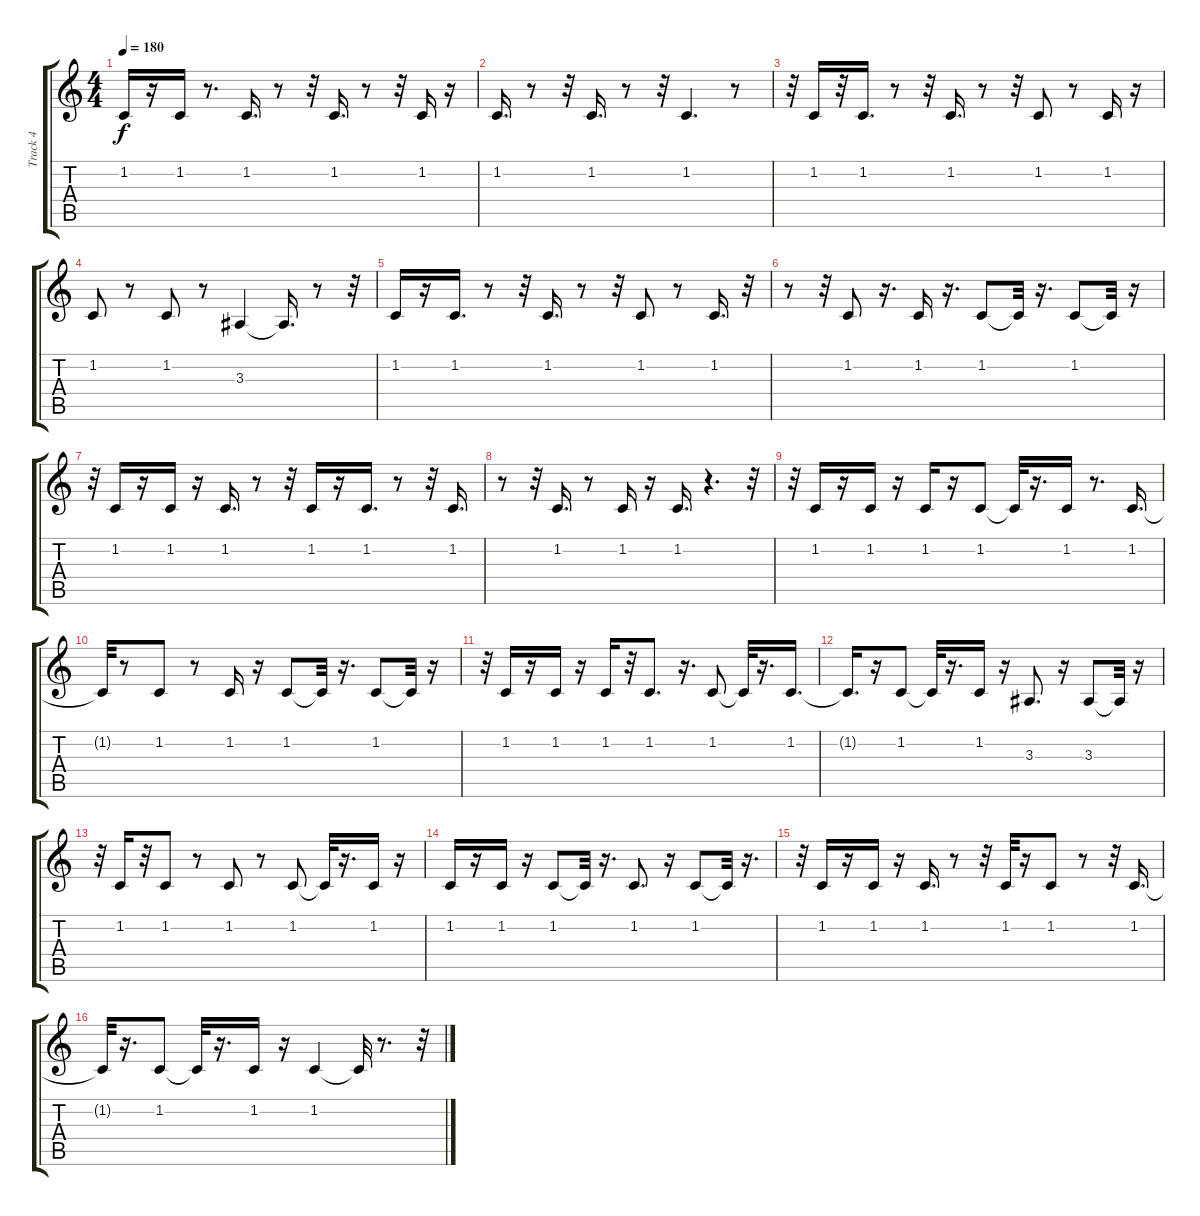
\track ("Track 4" "Track 4") {instrument trombone}
\staff {score tabs}
\tuning (E4 B3 G3 D3 A2 E2) {hide}
\ts (4 4)
\tempo 180
\clef g2
\ks c
1.2.16{dy f} r.16 1.2.16 r.8{d} 1.2.16{d} r.8 r.32 1.2.16{d} r.8 r.32 1.2.16 r.16 |
1.2.16{d} r.8 r.32 1.2.16{d} r.8 r.32 1.2.4{d} r.8 |
r.32 1.2.16 r.32 1.2.16{d} r.8 r.32 1.2.16{d} r.8 r.32 1.2.8 r.8 1.2.16 r.16 |
1.2.8 r.8 1.2.8 r.8 3.3.4 3.3{t}.16{d} r.8 r.32 |
1.2.16 r.16 1.2.16{d} r.8 r.32 1.2.16{d} r.8 r.32 1.2.8 r.8 1.2.16{d} r.32 |
r.8 r.32 1.2.8 r.16{d} 1.2.16 r.16{d} 1.2.8 1.2{t}.32 r.16{d} 1.2.8 1.2{t}.32 r.16 |
r.32 1.2.16 r.16 1.2.16 r.16 1.2.16{d} r.8 r.32 1.2.16 r.16 1.2.16{d} r.8 r.32 1.2.16{d} |
r.8 r.32 1.2.16{d} r.8 1.2.16 r.16 1.2.16{d} r.4{d} r.32 |
r.32 1.2.16 r.16 1.2.16 r.16 1.2.16 r.16 1.2.8 1.2{t}.32 r.16{d} 1.2.16 r.8{d} 1.2.16{d} |
1.2{t}.32 r.8 1.2.8 r.8 1.2.16 r.16 1.2.8 1.2{t}.32 r.16{d} 1.2.8 1.2{t}.32 r.16 |
r.32 1.2.16 r.16 1.2.16 r.16 1.2.16 r.32 1.2.8{d} r.16{d} 1.2.8 1.2{t}.32 r.16{d} 1.2.16{d} |
1.2{t}.16{d} r.16 1.2.8 1.2{t}.32 r.16{d} 1.2.16 r.16 3.3.8{d} r.16 3.3.8 3.3{t}.32 r.16 |
r.32 1.2.16 r.32 1.2.8 r.8 1.2.8 r.8 1.2.8 1.2{t}.32 r.16{d} 1.2.16 r.16 |
1.2.16 r.16 1.2.16 r.16 1.2.8 1.2{t}.32 r.16{d} 1.2.8{d} r.16 1.2.8 1.2{t}.32 r.16{d} |
r.32 1.2.16 r.16 1.2.16 r.16 1.2.16{d} r.8 r.32 1.2.32 r.16 1.2.8 r.8 r.32 1.2.16{d} |
1.2{t}.32 r.16{d} 1.2.8 1.2{t}.32 r.16{d} 1.2.16 r.16 1.2.4 1.2{t}.32 r.8{d} r.32
